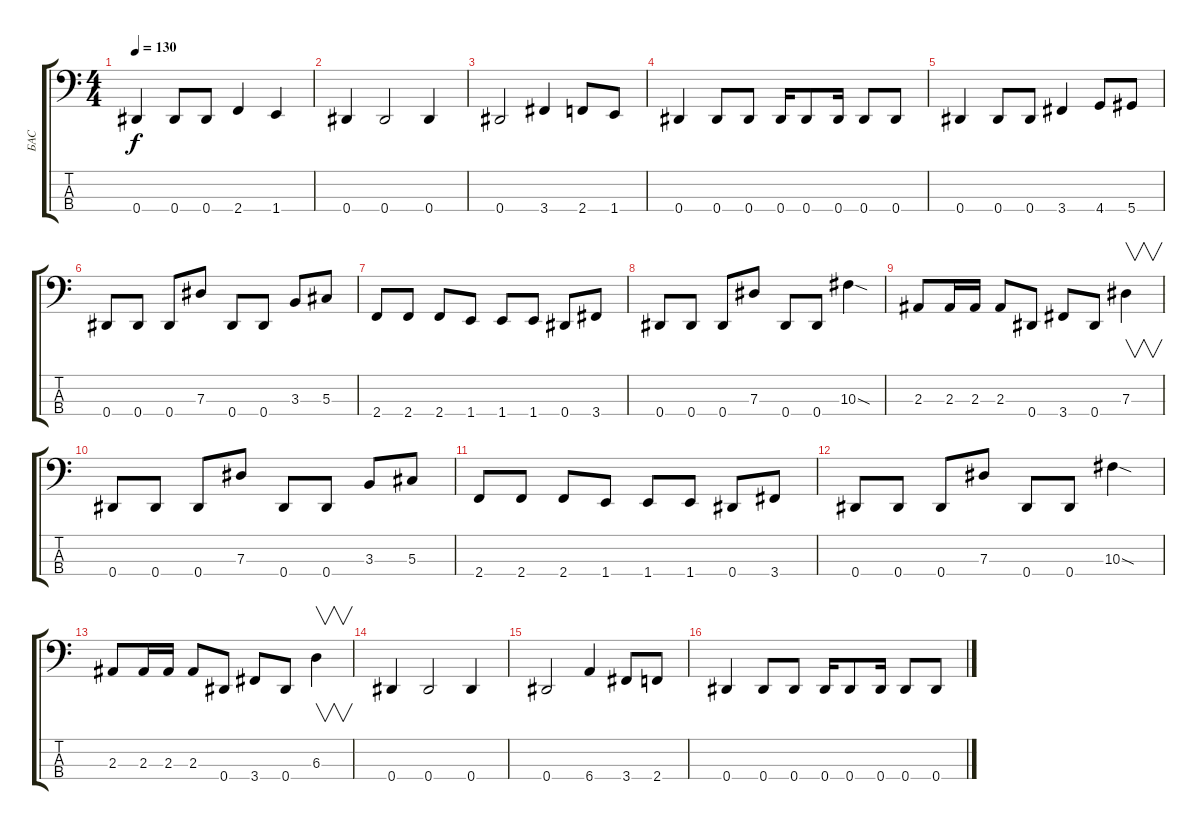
\track ("БАС" "БАС") {instrument electricbassfinger}
\staff {score tabs}
\tuning (Gb2 Db2 Ab1 Eb1) {hide}
\ts (4 4)
\tempo 130
\clef f4
\ks c
0.4.4{dy f} 0.4.8 0.4.8 2.4.4 1.4.4 |
0.4.4 0.4.2 0.4.4 |
0.4.2 3.4.4 2.4.8 1.4.8 |
0.4.4 0.4.8 0.4.8 0.4.16 0.4.8 0.4.16 0.4.8 0.4.8 |
0.4.4 0.4.8 0.4.8 3.4.4 4.4.8 5.4.8 |
0.4.8 0.4.8 0.4.8 7.3.8 0.4.8 0.4.8 3.3.8 5.3.8 |
2.4.8 2.4.8 2.4.8 1.4.8 1.4.8 1.4.8 0.4.8 3.4.8 |
0.4.8 0.4.8 0.4.8 7.3.8 0.4.8 0.4.8 10.3{sod}.4 |
2.3.8 2.3.16 2.3.16 2.3.8 0.4.8 3.4.8 0.4.8 7.3.4{v} |
0.4.8 0.4.8 0.4.8 7.3.8 0.4.8 0.4.8 3.3.8 5.3.8 |
2.4.8 2.4.8 2.4.8 1.4.8 1.4.8 1.4.8 0.4.8 3.4.8 |
0.4.8 0.4.8 0.4.8 7.3.8 0.4.8 0.4.8 10.3{sod}.4 |
2.3.8 2.3.16 2.3.16 2.3.8 0.4.8 3.4.8 0.4.8 6.3.4{v} |
0.4.4 0.4.2 0.4.4 |
0.4.2 6.4.4 3.4.8 2.4.8 |
0.4.4 0.4.8 0.4.8 0.4.16 0.4.8 0.4.16 0.4.8 0.4.8
